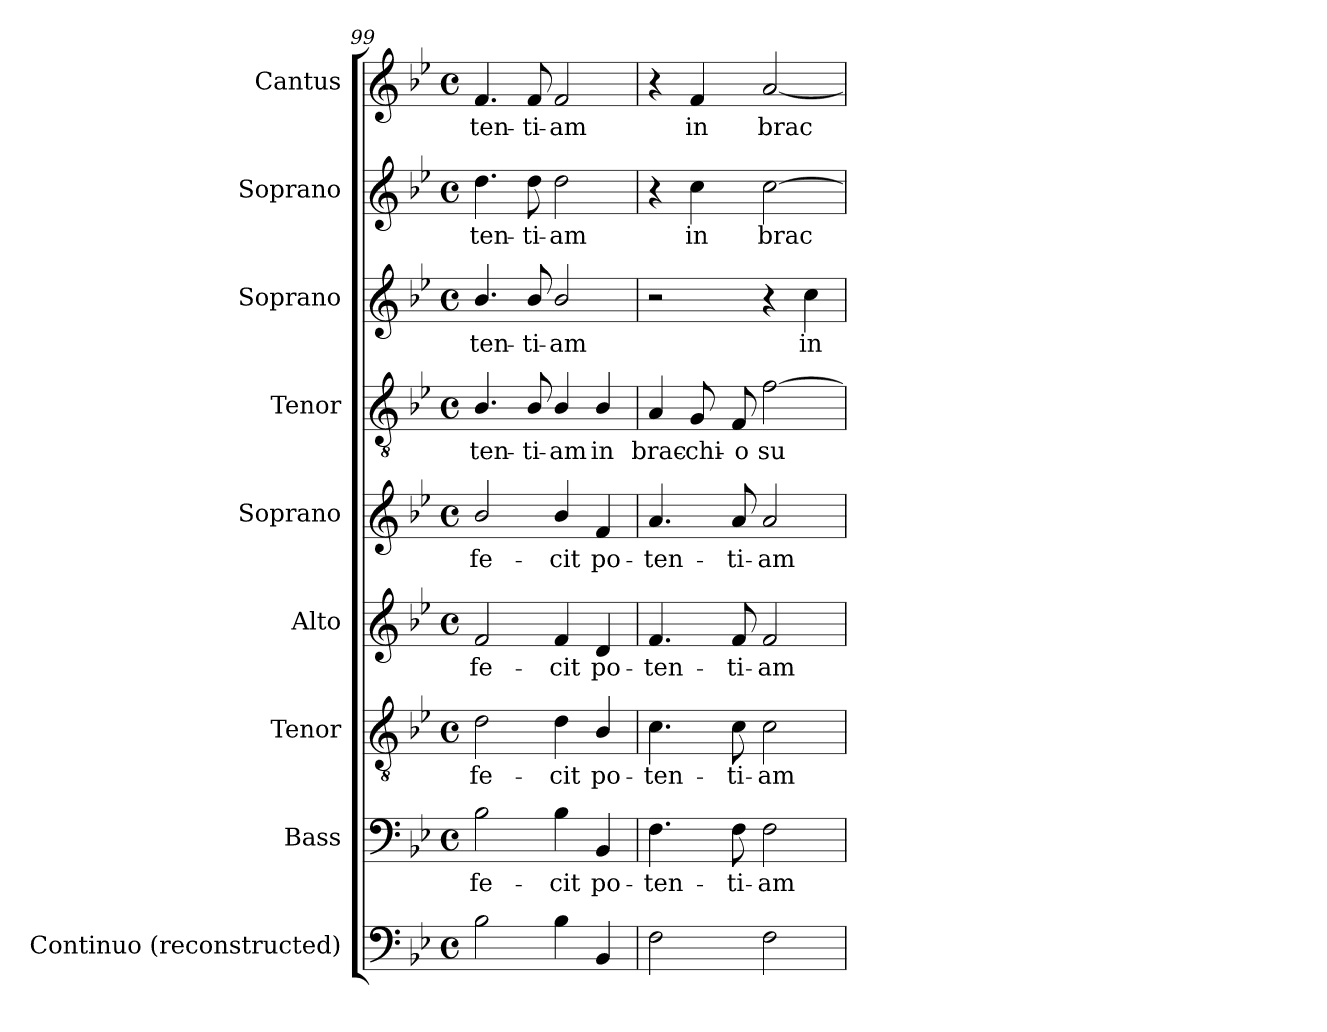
**kern	**kern	**text	**kern	**text	**kern	**text	**kern	**text	**kern	**text	**kern	**text	**kern	**text	**kern	**text
*part9	*part8	*part8	*part7	*part7	*part6	*part6	*part5	*part5	*part4	*part4	*part3	*part3	*part2	*part2	*part1	*part1
*staff9	*staff8	*staff8	*staff7	*staff7	*staff6	*staff6	*staff5	*staff5	*staff4	*staff4	*staff3	*staff3	*staff2	*staff2	*staff1	*staff1
*I"Continuo (reconstructed)	*I"Bass	*	*I"Tenor	*	*I"Alto	*	*I"Soprano	*	*I"Tenor	*	*I"Soprano	*	*I"Soprano	*	*I"Cantus	*
*I'Cont.	*I'B.	*	*I'T.	*	*I'A.	*	*I'S.	*	*I'T.	*	*I'S.	*	*I'S.	*	*	*
*clefF4	*clefF4	*	*clefGv2	*	*clefG2	*	*clefG2	*	*clefGv2	*	*clefG2	*	*clefG2	*	*clefG2	*
*	*	*	*ITrd7c12	*	*	*	*	*	*ITrd7c12	*	*	*	*	*	*	*
*k[b-e-]	*k[b-e-]	*	*k[b-e-]	*	*k[b-e-]	*	*k[b-e-]	*	*k[b-e-]	*	*k[b-e-]	*	*k[b-e-]	*	*k[b-e-]	*
*g:	*g:	*	*g:	*	*g:	*	*g:	*	*g:	*	*g:	*	*g:	*	*g:	*
*M4/4	*M4/4	*	*M4/4	*	*M4/4	*	*M4/4	*	*M4/4	*	*M4/4	*	*M4/4	*	*M4/4	*
*met(c)	*met(c)	*	*met(c)	*	*met(c)	*	*met(c)	*	*met(c)	*	*met(c)	*	*met(c)	*	*met(c)	*
=99	=99	=99	=99	=99	=99	=99	=99	=99	=99	=99	=99	=99	=99	=99	=99	=99
!	!	!LO:LY:b:color=#000000	!	!	!	!	!	!	!	!	!	!	!	!	!	!
!	!	!	!	!LO:LY:b:color=#000000	!	!	!	!	!	!	!	!	!	!	!	!
!	!	!	!	!	!	!LO:LY:b:color=#000000	!	!	!	!	!	!	!	!	!	!
!	!	!	!	!	!	!	!	!LO:LY:b:color=#000000	!	!	!	!	!	!	!	!
!	!	!	!	!	!	!	!	!	!	!LO:LY:b:color=#000000	!	!	!	!	!	!
!	!	!	!	!	!	!	!	!	!	!	!	!LO:LY:b:color=#000000	!	!	!	!
!	!	!	!	!	!	!	!	!	!	!	!	!	!	!LO:LY:b:color=#000000	!	!
!	!	!	!	!	!	!	!	!	!	!	!	!	!	!	!	!LO:LY:b:color=#000000
2B-i\	2B-i\	fe-	2Di\	fe-	2fi/	fe-	2b-i/	fe-	4.BB-i/	-ten-	4.b-i/	-ten-	4.ddi\	-ten-	4.fi/	-ten-
!	!	!	!	!	!	!	!	!	!	!LO:LY:b:color=#000000	!	!	!	!	!	!
!	!	!	!	!	!	!	!	!	!	!	!	!LO:LY:b:color=#000000	!	!	!	!
!	!	!	!	!	!	!	!	!	!	!	!	!	!	!LO:LY:b:color=#000000	!	!
!	!	!	!	!	!	!	!	!	!	!	!	!	!	!	!	!LO:LY:b:color=#000000
.	.	.	.	.	.	.	.	.	8BB-i/	-ti-	8b-i/	-ti-	8ddi\	-ti-	8fi/	-ti-
!	!	!LO:LY:b:color=#000000	!	!	!	!	!	!	!	!	!	!	!	!	!	!
!	!	!	!	!LO:LY:b:color=#000000	!	!	!	!	!	!	!	!	!	!	!	!
!	!	!	!	!	!	!LO:LY:b:color=#000000	!	!	!	!	!	!	!	!	!	!
!	!	!	!	!	!	!	!	!LO:LY:b:color=#000000	!	!	!	!	!	!	!	!
!	!	!	!	!	!	!	!	!	!	!LO:LY:b:color=#000000	!	!	!	!	!	!
!	!	!	!	!	!	!	!	!	!	!	!	!LO:LY:b:color=#000000	!	!	!	!
!	!	!	!	!	!	!	!	!	!	!	!	!	!	!LO:LY:b:color=#000000	!	!
!	!	!	!	!	!	!	!	!	!	!	!	!	!	!	!	!LO:LY:b:color=#000000
4B-i\	4B-i\	-cit	4Di\	-cit	4fi/	-cit	4b-i/	-cit	4BB-i/	-am	2b-i/	-am	2ddi\	-am	2fi/	-am
!	!	!LO:LY:b:color=#000000	!	!	!	!	!	!	!	!	!	!	!	!	!	!
!	!	!	!	!LO:LY:b:color=#000000	!	!	!	!	!	!	!	!	!	!	!	!
!	!	!	!	!	!	!LO:LY:b:color=#000000	!	!	!	!	!	!	!	!	!	!
!	!	!	!	!	!	!	!	!LO:LY:b:color=#000000	!	!	!	!	!	!	!	!
!	!	!	!	!	!	!	!	!	!	!LO:LY:b:color=#000000	!	!	!	!	!	!
4BB-i/	4BB-i/	po-	4BB-i/	po-	4di/	po-	4fi/	po-	4BB-i/	in	.	.	.	.	.	.
=100	=100	=100	=100	=100	=100	=100	=100	=100	=100	=100	=100	=100	=100	=100	=100	=100
!	!	!LO:LY:b:color=#000000	!	!	!	!	!	!	!	!	!	!	!	!	!	!
!	!	!	!	!LO:LY:b:color=#000000	!	!	!	!	!	!	!	!	!	!	!	!
!	!	!	!	!	!	!LO:LY:b:color=#000000	!	!	!	!	!	!	!	!	!	!
!	!	!	!	!	!	!	!	!LO:LY:b:color=#000000	!	!	!	!	!	!	!	!
!	!	!	!	!	!	!	!	!	!	!LO:LY:b:color=#000000	!	!	!	!	!	!
2Fi\	4.Fi\	-ten-	4.Ci\	-ten-	4.fi/	-ten-	4.ai/	-ten-	4AAi/	brac-	2r	.	4r	.	4r	.
!	!	!	!	!	!	!	!	!	!	!LO:LY:b:color=#000000	!	!	!	!	!	!
!	!	!	!	!	!	!	!	!	!	!	!	!	!	!LO:LY:b:color=#000000	!	!
!	!	!	!	!	!	!	!	!	!	!	!	!	!	!	!	!LO:LY:b:color=#000000
.	.	.	.	.	.	.	.	.	8GGi/	-chi-	.	.	4cci\	in	4fi/	in
!	!	!LO:LY:b:color=#000000	!	!	!	!	!	!	!	!	!	!	!	!	!	!
!	!	!	!	!LO:LY:b:color=#000000	!	!	!	!	!	!	!	!	!	!	!	!
!	!	!	!	!	!	!LO:LY:b:color=#000000	!	!	!	!	!	!	!	!	!	!
!	!	!	!	!	!	!	!	!LO:LY:b:color=#000000	!	!	!	!	!	!	!	!
!	!	!	!	!	!	!	!	!	!	!LO:LY:b:color=#000000	!	!	!	!	!	!
.	8Fi\	-ti-	8Ci\	-ti-	8fi/	-ti-	8ai/	-ti-	8FFi/	-o	.	.	.	.	.	.
!	!	!LO:LY:b:color=#000000	!	!	!	!	!	!	!	!	!	!	!	!	!	!
!	!	!	!	!LO:LY:b:color=#000000	!	!	!	!	!	!	!	!	!	!	!	!
!	!	!	!	!	!	!LO:LY:b:color=#000000	!	!	!	!	!	!	!	!	!	!
!	!	!	!	!	!	!	!	!LO:LY:b:color=#000000	!	!	!	!	!	!	!	!
!	!	!	!	!	!	!	!	!	!	!LO:LY:b:color=#000000	!	!	!	!	!	!
!	!	!	!	!	!	!	!	!	!	!	!	!	!	!LO:LY:b:color=#000000	!	!
!	!	!	!	!	!	!	!	!	!	!	!	!	!	!	!	!LO:LY:b:color=#000000
2Fi\	2Fi\	-am	2Ci\	-am	2fi/	-am	2ai/	-am	[2Fi\	su-	4r	.	[2cci\	brac-	[2ai/	brac-
!	!	!	!	!	!	!	!	!	!	!	!	!LO:LY:b:color=#000000	!	!	!	!
.	.	.	.	.	.	.	.	.	.	.	4cci\	in	.	.	.	.
=	=	=	=	=	=	=	=	=	=	=	=	=	=	=	=	=
*-	*-	*-	*-	*-	*-	*-	*-	*-	*-	*-	*-	*-	*-	*-	*-	*-
